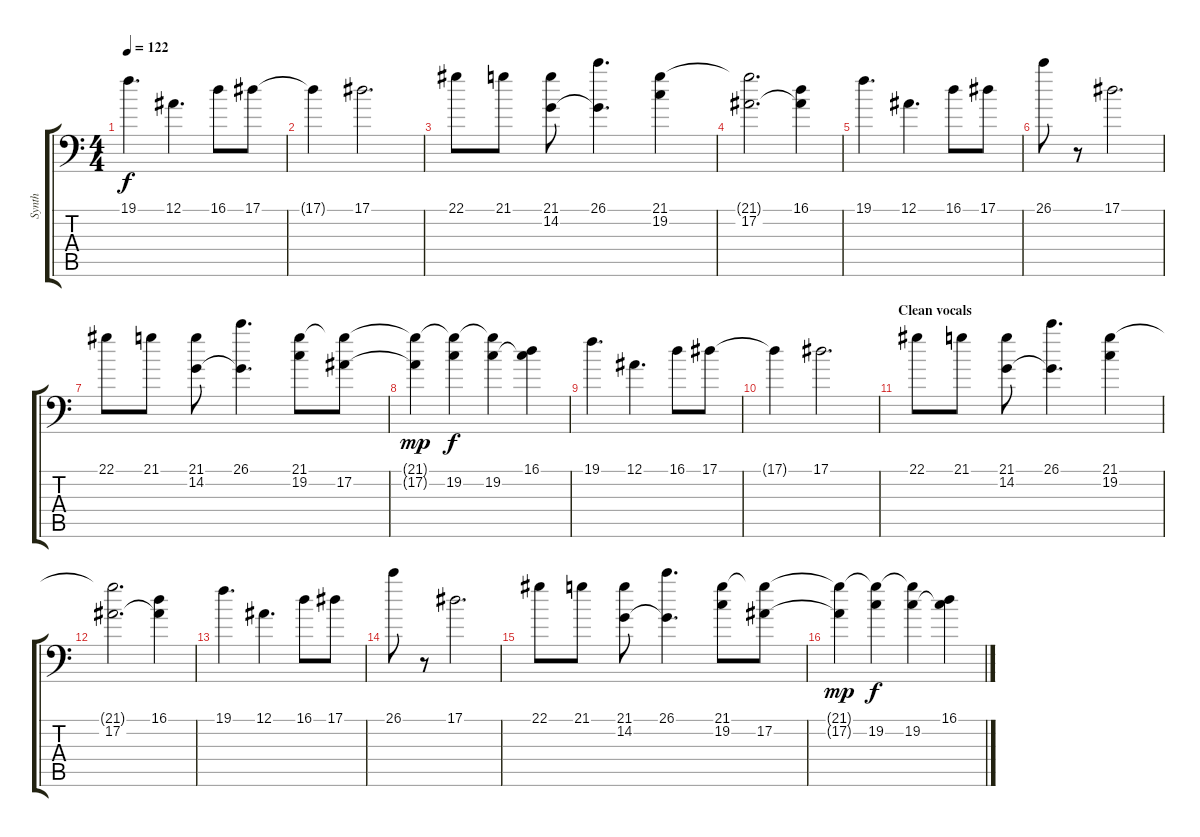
\track ("Synth" "Synth") {instrument brightacousticpiano}
\staff {score tabs}
\tuning (Bb3 F3 Db3 Ab2 Eb2 Ab1) {hide}
\ts (4 4)
\tempo 122
\clef f4
\ks c
19.1.4{d dy f} 12.1.4{d} 16.1.8 17.1.8 |
17.1{t}.4 17.1.2{d} |
22.1.8 21.1.8 (21.1 14.2).8 (26.1 14.2{t}).4{d} (21.1 19.2).4 |
(21.1{t} 17.2).2{d} (16.1 17.2{t}).4 |
19.1.4{d} 12.1.4{d} 16.1.8 17.1.8 |
26.1.8 r.8 17.1.2{d} |
22.1.8 21.1.8 (21.1 14.2).8 (26.1 14.2{t}).4{d} (21.1 19.2).8 (21.1{t} 17.2).8 |
(21.1{t} 17.2{t}).4{dy mp} (21.1{t} 19.2).4{dy f} (21.1{t} 19.2).4 (16.1 19.2{t}).4 |
19.1.4{d} 12.1.4{d} 16.1.8 17.1.8 |
17.1{t}.4 17.1.2{d} |
\section ("" "Clean vocals")
22.1.8 21.1.8 (21.1 14.2).8 (26.1 14.2{t}).4{d} (21.1 19.2).4 |
(21.1{t} 17.2).2{d} (16.1 17.2{t}).4 |
19.1.4{d} 12.1.4{d} 16.1.8 17.1.8 |
26.1.8 r.8 17.1.2{d} |
22.1.8 21.1.8 (21.1 14.2).8 (26.1 14.2{t}).4{d} (21.1 19.2).8 (21.1{t} 17.2).8 |
(21.1{t} 17.2{t}).4{dy mp} (21.1{t} 19.2).4{dy f} (21.1{t} 19.2).4 (16.1 19.2{t}).4
